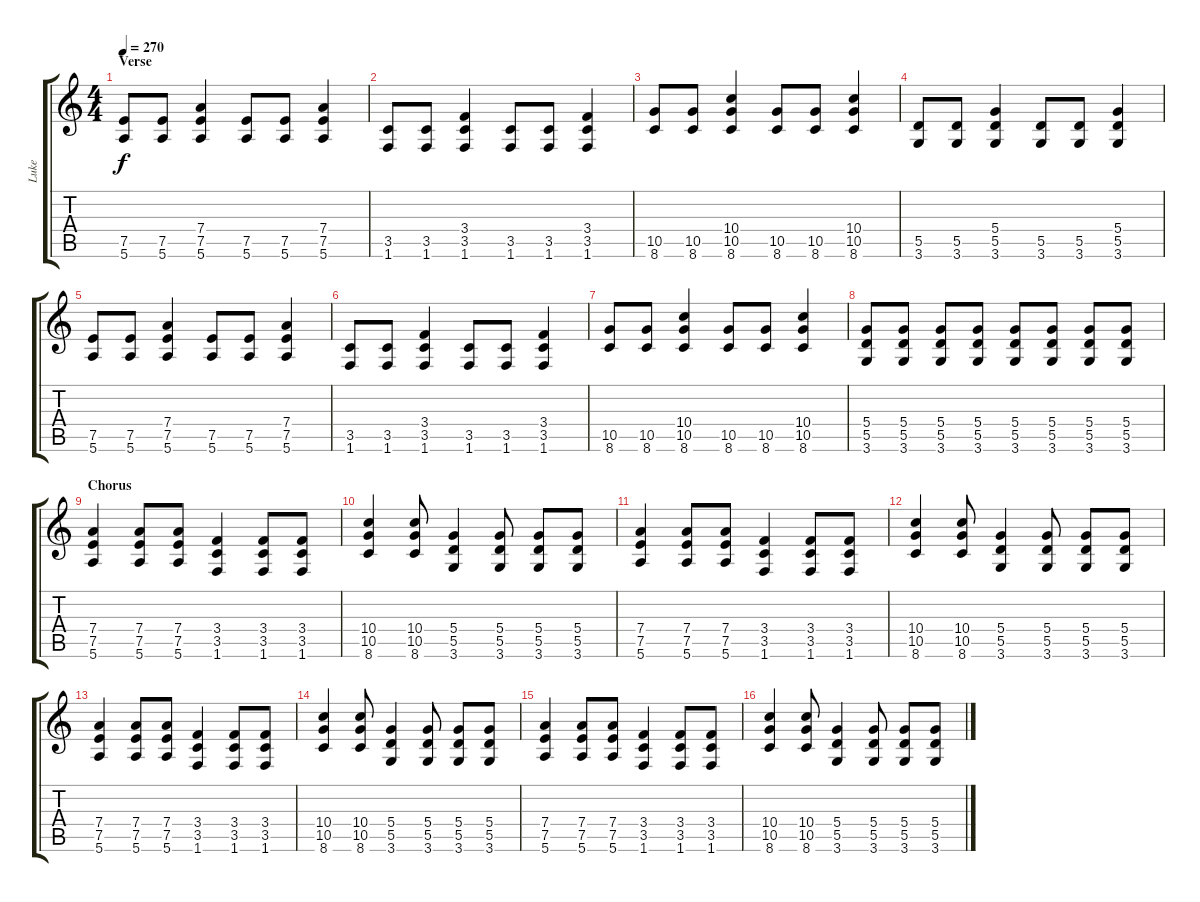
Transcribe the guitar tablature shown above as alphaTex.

\track ("Luke" "Luke") {instrument distortionguitar}
\staff {score tabs}
\tuning (E4 B3 G3 D3 A2 E2) {hide}
\ts (4 4)
\section ("" "Verse")
\tempo 270
\clef g2
\ks c
(7.5 5.6).8{dy f} (7.5 5.6).8 (7.4 7.5 5.6).4 (7.5 5.6).8 (7.5 5.6).8 (7.4 7.5 5.6).4 |
(3.5 1.6).8 (3.5 1.6).8 (3.4 3.5 1.6).4 (3.5 1.6).8 (3.5 1.6).8 (3.4 3.5 1.6).4 |
(10.5 8.6).8 (10.5 8.6).8 (10.4 10.5 8.6).4 (10.5 8.6).8 (10.5 8.6).8 (10.4 10.5 8.6).4 |
(5.5 3.6).8 (5.5 3.6).8 (5.4 5.5 3.6).4 (5.5 3.6).8 (5.5 3.6).8 (5.4 5.5 3.6).4 |
(7.5 5.6).8 (7.5 5.6).8 (7.4 7.5 5.6).4 (7.5 5.6).8 (7.5 5.6).8 (7.4 7.5 5.6).4 |
(3.5 1.6).8 (3.5 1.6).8 (3.4 3.5 1.6).4 (3.5 1.6).8 (3.5 1.6).8 (3.4 3.5 1.6).4 |
(10.5 8.6).8 (10.5 8.6).8 (10.4 10.5 8.6).4 (10.5 8.6).8 (10.5 8.6).8 (10.4 10.5 8.6).4 |
(5.4 5.5 3.6).8 (5.4 5.5 3.6).8 (5.4 5.5 3.6).8 (5.4 5.5 3.6).8 (5.4 5.5 3.6).8 (5.4 5.5 3.6).8 (5.4 5.5 3.6).8 (5.4 5.5 3.6).8 |
\section ("" "Chorus")
(7.4 7.5 5.6).4 (7.4 7.5 5.6).8 (7.4 7.5 5.6).8 (3.4 3.5 1.6).4 (3.4 3.5 1.6).8 (3.4 3.5 1.6).8 |
(10.4 10.5 8.6).4 (10.4 10.5 8.6).8 (5.4 5.5 3.6).4 (5.4 5.5 3.6).8 (5.4 5.5 3.6).8 (5.4 5.5 3.6).8 |
(7.4 7.5 5.6).4 (7.4 7.5 5.6).8 (7.4 7.5 5.6).8 (3.4 3.5 1.6).4 (3.4 3.5 1.6).8 (3.4 3.5 1.6).8 |
(10.4 10.5 8.6).4 (10.4 10.5 8.6).8 (5.4 5.5 3.6).4 (5.4 5.5 3.6).8 (5.4 5.5 3.6).8 (5.4 5.5 3.6).8 |
(7.4 7.5 5.6).4 (7.4 7.5 5.6).8 (7.4 7.5 5.6).8 (3.4 3.5 1.6).4 (3.4 3.5 1.6).8 (3.4 3.5 1.6).8 |
(10.4 10.5 8.6).4 (10.4 10.5 8.6).8 (5.4 5.5 3.6).4 (5.4 5.5 3.6).8 (5.4 5.5 3.6).8 (5.4 5.5 3.6).8 |
(7.4 7.5 5.6).4 (7.4 7.5 5.6).8 (7.4 7.5 5.6).8 (3.4 3.5 1.6).4 (3.4 3.5 1.6).8 (3.4 3.5 1.6).8 |
(10.4 10.5 8.6).4 (10.4 10.5 8.6).8 (5.4 5.5 3.6).4 (5.4 5.5 3.6).8 (5.4 5.5 3.6).8 (5.4 5.5 3.6).8
